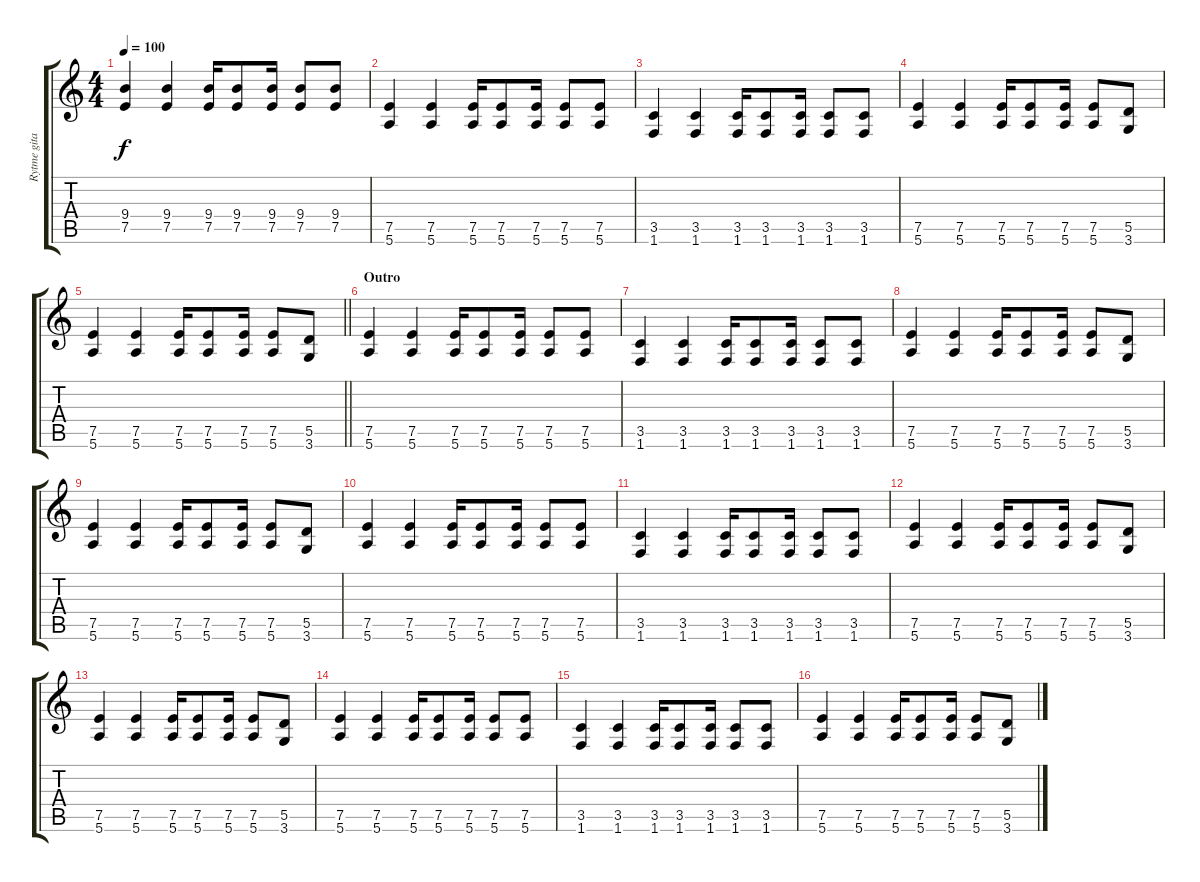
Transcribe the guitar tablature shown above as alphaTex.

\track ("Rytme gitar" "Rytme gita") {instrument overdrivenguitar}
\staff {score tabs}
\tuning (E4 B3 G3 D3 A2 E2) {hide}
\ts (4 4)
\tempo 100
\clef g2
\ks c
(9.4 7.5).4{dy f} (9.4 7.5).4 (9.4 7.5).16 (9.4 7.5).8 (9.4 7.5).16 (9.4 7.5).8 (9.4 7.5).8 |
(7.5 5.6).4 (7.5 5.6).4 (7.5 5.6).16 (7.5 5.6).8 (7.5 5.6).16 (7.5 5.6).8 (7.5 5.6).8 |
(3.5 1.6).4 (3.5 1.6).4 (3.5 1.6).16 (3.5 1.6).8 (3.5 1.6).16 (3.5 1.6).8 (3.5 1.6).8 |
(7.5 5.6).4 (7.5 5.6).4 (7.5 5.6).16 (7.5 5.6).8 (7.5 5.6).16 (7.5 5.6).8 (5.5 3.6).8 |
\barLineRight lightlight
(7.5 5.6).4 (7.5 5.6).4 (7.5 5.6).16 (7.5 5.6).8 (7.5 5.6).16 (7.5 5.6).8 (5.5 3.6).8 |
\section ("" "Outro")
(7.5 5.6).4 (7.5 5.6).4 (7.5 5.6).16 (7.5 5.6).8 (7.5 5.6).16 (7.5 5.6).8 (7.5 5.6).8 |
(3.5 1.6).4 (3.5 1.6).4 (3.5 1.6).16 (3.5 1.6).8 (3.5 1.6).16 (3.5 1.6).8 (3.5 1.6).8 |
(7.5 5.6).4 (7.5 5.6).4 (7.5 5.6).16 (7.5 5.6).8 (7.5 5.6).16 (7.5 5.6).8 (5.5 3.6).8 |
(7.5 5.6).4 (7.5 5.6).4 (7.5 5.6).16 (7.5 5.6).8 (7.5 5.6).16 (7.5 5.6).8 (5.5 3.6).8 |
(7.5 5.6).4 (7.5 5.6).4 (7.5 5.6).16 (7.5 5.6).8 (7.5 5.6).16 (7.5 5.6).8 (7.5 5.6).8 |
(3.5 1.6).4 (3.5 1.6).4 (3.5 1.6).16 (3.5 1.6).8 (3.5 1.6).16 (3.5 1.6).8 (3.5 1.6).8 |
(7.5 5.6).4 (7.5 5.6).4 (7.5 5.6).16 (7.5 5.6).8 (7.5 5.6).16 (7.5 5.6).8 (5.5 3.6).8 |
(7.5 5.6).4 (7.5 5.6).4 (7.5 5.6).16 (7.5 5.6).8 (7.5 5.6).16 (7.5 5.6).8 (5.5 3.6).8 |
(7.5 5.6).4 (7.5 5.6).4 (7.5 5.6).16 (7.5 5.6).8 (7.5 5.6).16 (7.5 5.6).8 (7.5 5.6).8 |
(3.5 1.6).4 (3.5 1.6).4 (3.5 1.6).16 (3.5 1.6).8 (3.5 1.6).16 (3.5 1.6).8 (3.5 1.6).8 |
(7.5 5.6).4 (7.5 5.6).4 (7.5 5.6).16 (7.5 5.6).8 (7.5 5.6).16 (7.5 5.6).8 (5.5 3.6).8
